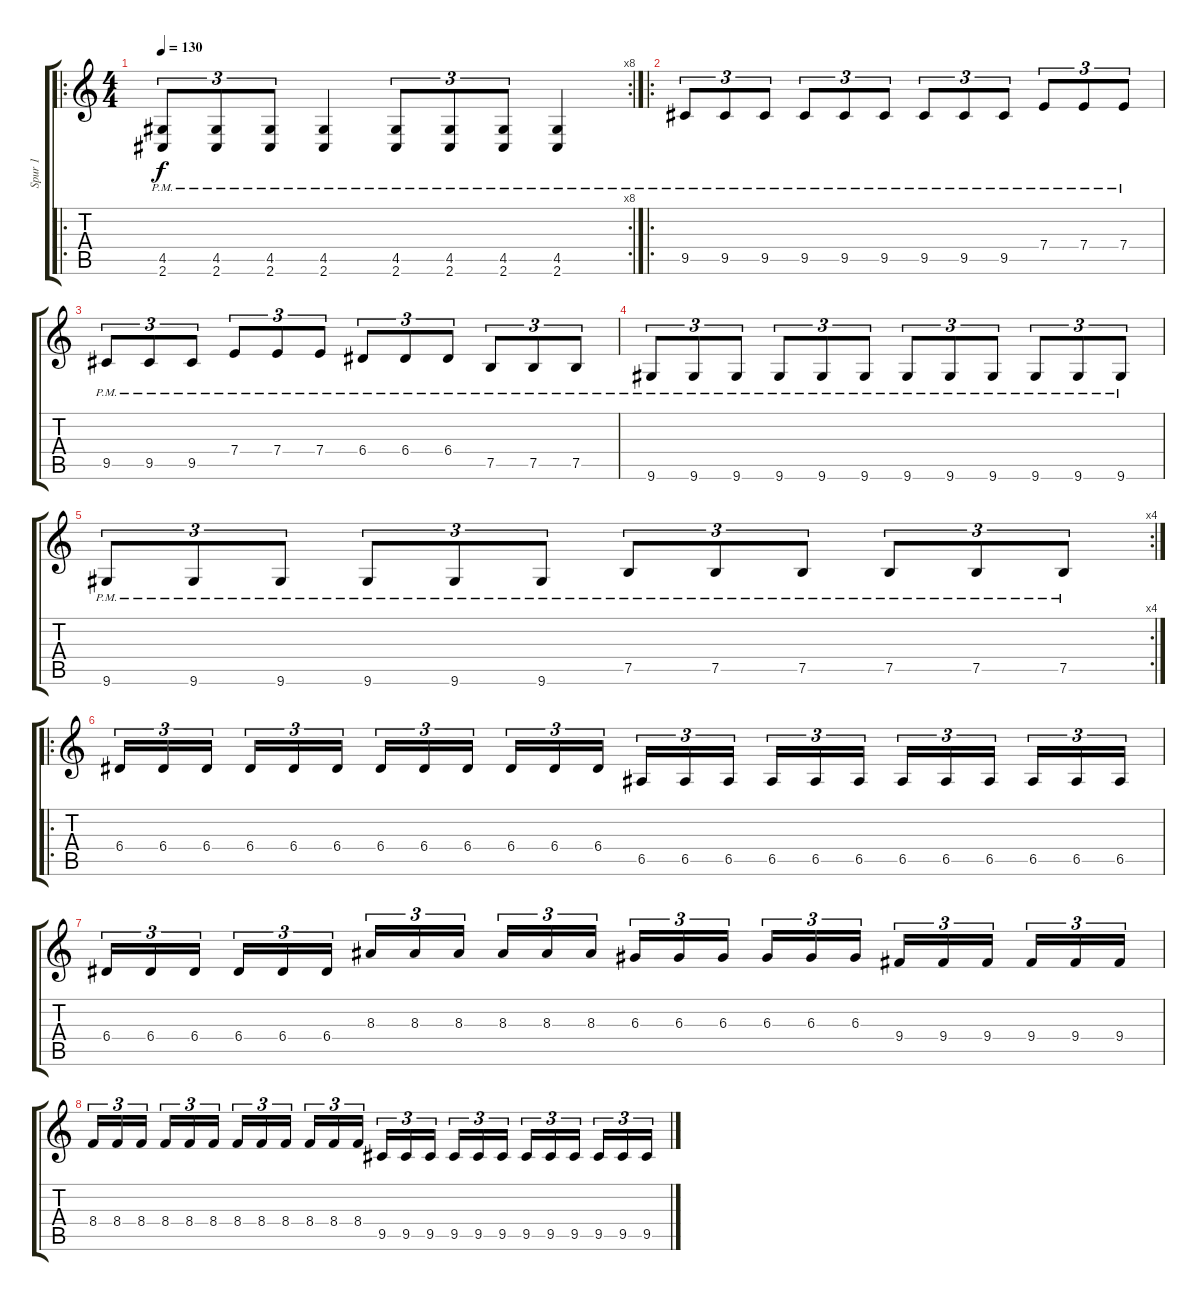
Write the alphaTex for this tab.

\track ("Spur 1" "Spur 1") {instrument distortionguitar}
\staff {score tabs}
\tuning (B3 Gb3 D3 A2 E2 B1) {hide}
\ro
\rc 8
\ts (4 4)
\tempo 130
\clef g2
\ks c
(4.5{pm} 2.6{pm}).8{tu (3 2) dy f} (4.5{pm} 2.6{pm}).8{tu (3 2)} (4.5{pm} 2.6{pm}).8{tu (3 2)} (4.5{pm} 2.6{pm}).4 (4.5{pm} 2.6{pm}).8{tu (3 2)} (4.5{pm} 2.6{pm}).8{tu (3 2)} (4.5{pm} 2.6{pm}).8{tu (3 2)} (4.5{pm} 2.6{pm}).4 |
\ro
9.5{pm}.8{tu (3 2)} 9.5{pm}.8{tu (3 2)} 9.5{pm}.8{tu (3 2)} 9.5{pm}.8{tu (3 2)} 9.5{pm}.8{tu (3 2)} 9.5{pm}.8{tu (3 2)} 9.5{pm}.8{tu (3 2)} 9.5{pm}.8{tu (3 2)} 9.5{pm}.8{tu (3 2)} 7.4{pm}.8{tu (3 2)} 7.4{pm}.8{tu (3 2)} 7.4{pm}.8{tu (3 2)} |
9.5{pm}.8{tu (3 2)} 9.5{pm}.8{tu (3 2)} 9.5{pm}.8{tu (3 2)} 7.4{pm}.8{tu (3 2)} 7.4{pm}.8{tu (3 2)} 7.4{pm}.8{tu (3 2)} 6.4{pm}.8{tu (3 2)} 6.4{pm}.8{tu (3 2)} 6.4{pm}.8{tu (3 2)} 7.5{pm}.8{tu (3 2)} 7.5{pm}.8{tu (3 2)} 7.5{pm}.8{tu (3 2)} |
9.6{pm}.8{tu (3 2)} 9.6{pm}.8{tu (3 2)} 9.6{pm}.8{tu (3 2)} 9.6{pm}.8{tu (3 2)} 9.6{pm}.8{tu (3 2)} 9.6{pm}.8{tu (3 2)} 9.6{pm}.8{tu (3 2)} 9.6{pm}.8{tu (3 2)} 9.6{pm}.8{tu (3 2)} 9.6{pm}.8{tu (3 2)} 9.6{pm}.8{tu (3 2)} 9.6{pm}.8{tu (3 2)} |
\rc 4
9.6{pm}.8{tu (3 2)} 9.6{pm}.8{tu (3 2)} 9.6{pm}.8{tu (3 2)} 9.6{pm}.8{tu (3 2)} 9.6{pm}.8{tu (3 2)} 9.6{pm}.8{tu (3 2)} 7.5{pm}.8{tu (3 2)} 7.5{pm}.8{tu (3 2)} 7.5{pm}.8{tu (3 2)} 7.5{pm}.8{tu (3 2)} 7.5{pm}.8{tu (3 2)} 7.5{pm}.8{tu (3 2)} |
\ro
6.4.16{tu (3 2)} 6.4.16{tu (3 2)} 6.4.16{tu (3 2)} 6.4.16{tu (3 2)} 6.4.16{tu (3 2)} 6.4.16{tu (3 2)} 6.4.16{tu (3 2)} 6.4.16{tu (3 2)} 6.4.16{tu (3 2)} 6.4.16{tu (3 2)} 6.4.16{tu (3 2)} 6.4.16{tu (3 2)} 6.5.16{tu (3 2)} 6.5.16{tu (3 2)} 6.5.16{tu (3 2)} 6.5.16{tu (3 2)} 6.5.16{tu (3 2)} 6.5.16{tu (3 2)} 6.5.16{tu (3 2)} 6.5.16{tu (3 2)} 6.5.16{tu (3 2)} 6.5.16{tu (3 2)} 6.5.16{tu (3 2)} 6.5.16{tu (3 2)} |
6.4.16{tu (3 2)} 6.4.16{tu (3 2)} 6.4.16{tu (3 2)} 6.4.16{tu (3 2)} 6.4.16{tu (3 2)} 6.4.16{tu (3 2)} 8.3.16{tu (3 2)} 8.3.16{tu (3 2)} 8.3.16{tu (3 2)} 8.3.16{tu (3 2)} 8.3.16{tu (3 2)} 8.3.16{tu (3 2)} 6.3.16{tu (3 2)} 6.3.16{tu (3 2)} 6.3.16{tu (3 2)} 6.3.16{tu (3 2)} 6.3.16{tu (3 2)} 6.3.16{tu (3 2)} 9.4.16{tu (3 2)} 9.4.16{tu (3 2)} 9.4.16{tu (3 2)} 9.4.16{tu (3 2)} 9.4.16{tu (3 2)} 9.4.16{tu (3 2)} |
8.4.16{tu (3 2)} 8.4.16{tu (3 2)} 8.4.16{tu (3 2)} 8.4.16{tu (3 2)} 8.4.16{tu (3 2)} 8.4.16{tu (3 2)} 8.4.16{tu (3 2)} 8.4.16{tu (3 2)} 8.4.16{tu (3 2)} 8.4.16{tu (3 2)} 8.4.16{tu (3 2)} 8.4.16{tu (3 2)} 9.5.16{tu (3 2)} 9.5.16{tu (3 2)} 9.5.16{tu (3 2)} 9.5.16{tu (3 2)} 9.5.16{tu (3 2)} 9.5.16{tu (3 2)} 9.5.16{tu (3 2)} 9.5.16{tu (3 2)} 9.5.16{tu (3 2)} 9.5.16{tu (3 2)} 9.5.16{tu (3 2)} 9.5.16{tu (3 2)}
